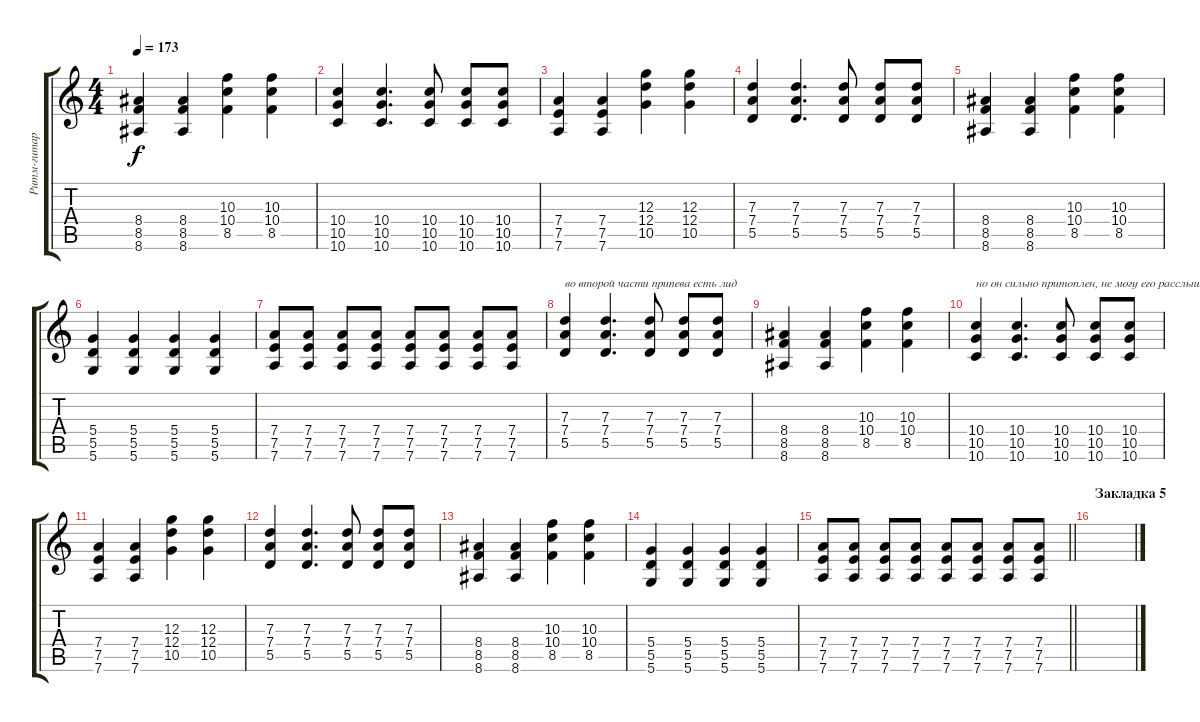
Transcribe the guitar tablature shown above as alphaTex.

\track ("Ритм-гитара" "Ритм-гитар") {instrument distortionguitar}
\staff {score tabs}
\tuning (E4 B3 G3 D3 A2 D2) {hide}
\ts (4 4)
\tempo 173
\clef g2
\ks aminor
(8.4 8.5 8.6).4{dy f} (8.4 8.5 8.6).4 (10.3 10.4 8.5).4 (10.3 10.4 8.5).4 |
(10.4 10.5 10.6).4 (10.4 10.5 10.6).4{d} (10.4 10.5 10.6).8 (10.4 10.5 10.6).8 (10.4 10.5 10.6).8 |
(7.4 7.5 7.6).4 (7.4 7.5 7.6).4 (12.3 12.4 10.5).4 (12.3 12.4 10.5).4 |
(7.3 7.4 5.5).4 (7.3 7.4 5.5).4{d} (7.3 7.4 5.5).8 (7.3 7.4 5.5).8 (7.3 7.4 5.5).8 |
(8.4 8.5 8.6).4 (8.4 8.5 8.6).4 (10.3 10.4 8.5).4 (10.3 10.4 8.5).4 |
(5.4 5.5 5.6).4 (5.4 5.5 5.6).4 (5.4 5.5 5.6).4 (5.4 5.5 5.6).4 |
(7.4 7.5 7.6).8 (7.4 7.5 7.6).8 (7.4 7.5 7.6).8 (7.4 7.5 7.6).8 (7.4 7.5 7.6).8 (7.4 7.5 7.6).8 (7.4 7.5 7.6).8 (7.4 7.5 7.6).8 |
\ks c
(7.3 7.4 5.5).4{txt "во второй части припева есть лид"} (7.3 7.4 5.5).4{d} (7.3 7.4 5.5).8 (7.3 7.4 5.5).8 (7.3 7.4 5.5).8 |
\ks aminor
(8.4 8.5 8.6).4 (8.4 8.5 8.6).4 (10.3 10.4 8.5).4 (10.3 10.4 8.5).4 |
(10.4 10.5 10.6).4{txt "но он сильно притоплен, не могу его расслышать"} (10.4 10.5 10.6).4{d} (10.4 10.5 10.6).8 (10.4 10.5 10.6).8 (10.4 10.5 10.6).8 |
(7.4 7.5 7.6).4 (7.4 7.5 7.6).4 (12.3 12.4 10.5).4 (12.3 12.4 10.5).4 |
(7.3 7.4 5.5).4 (7.3 7.4 5.5).4{d} (7.3 7.4 5.5).8 (7.3 7.4 5.5).8 (7.3 7.4 5.5).8 |
(8.4 8.5 8.6).4 (8.4 8.5 8.6).4 (10.3 10.4 8.5).4 (10.3 10.4 8.5).4 |
(5.4 5.5 5.6).4 (5.4 5.5 5.6).4 (5.4 5.5 5.6).4 (5.4 5.5 5.6).4 |
\barLineRight lightlight
(7.4 7.5 7.6).8 (7.4 7.5 7.6).8 (7.4 7.5 7.6).8 (7.4 7.5 7.6).8 (7.4 7.5 7.6).8 (7.4 7.5 7.6).8 (7.4 7.5 7.6).8 (7.4 7.5 7.6).8 |
\section ("" "Закладка 5")
\ks c
